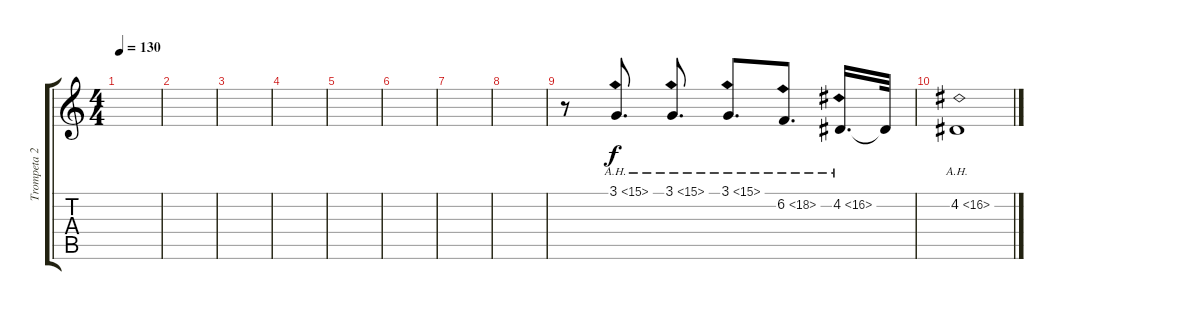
\track ("Trompeta 2 / Acordeon 2" "Trompeta 2") {instrument mutedtrumpet}
\staff {score tabs}
\tuning (E4 B3 G3 D3 A2 E2) {hide}
\ts (4 4)
\tempo 130
\clef g2
\ks c
|
|
|
|
|
|
|
|
r.8 3.1{ah 12}.8{d volume 7 instrument tuba} 3.1{ah 12}.8{d} 3.1{ah 12}.8{d} 6.2{ah 12}.8{d} 4.2{ah 12}.16{d} 4.2{t}.32 |
4.2{ah 12}.1
